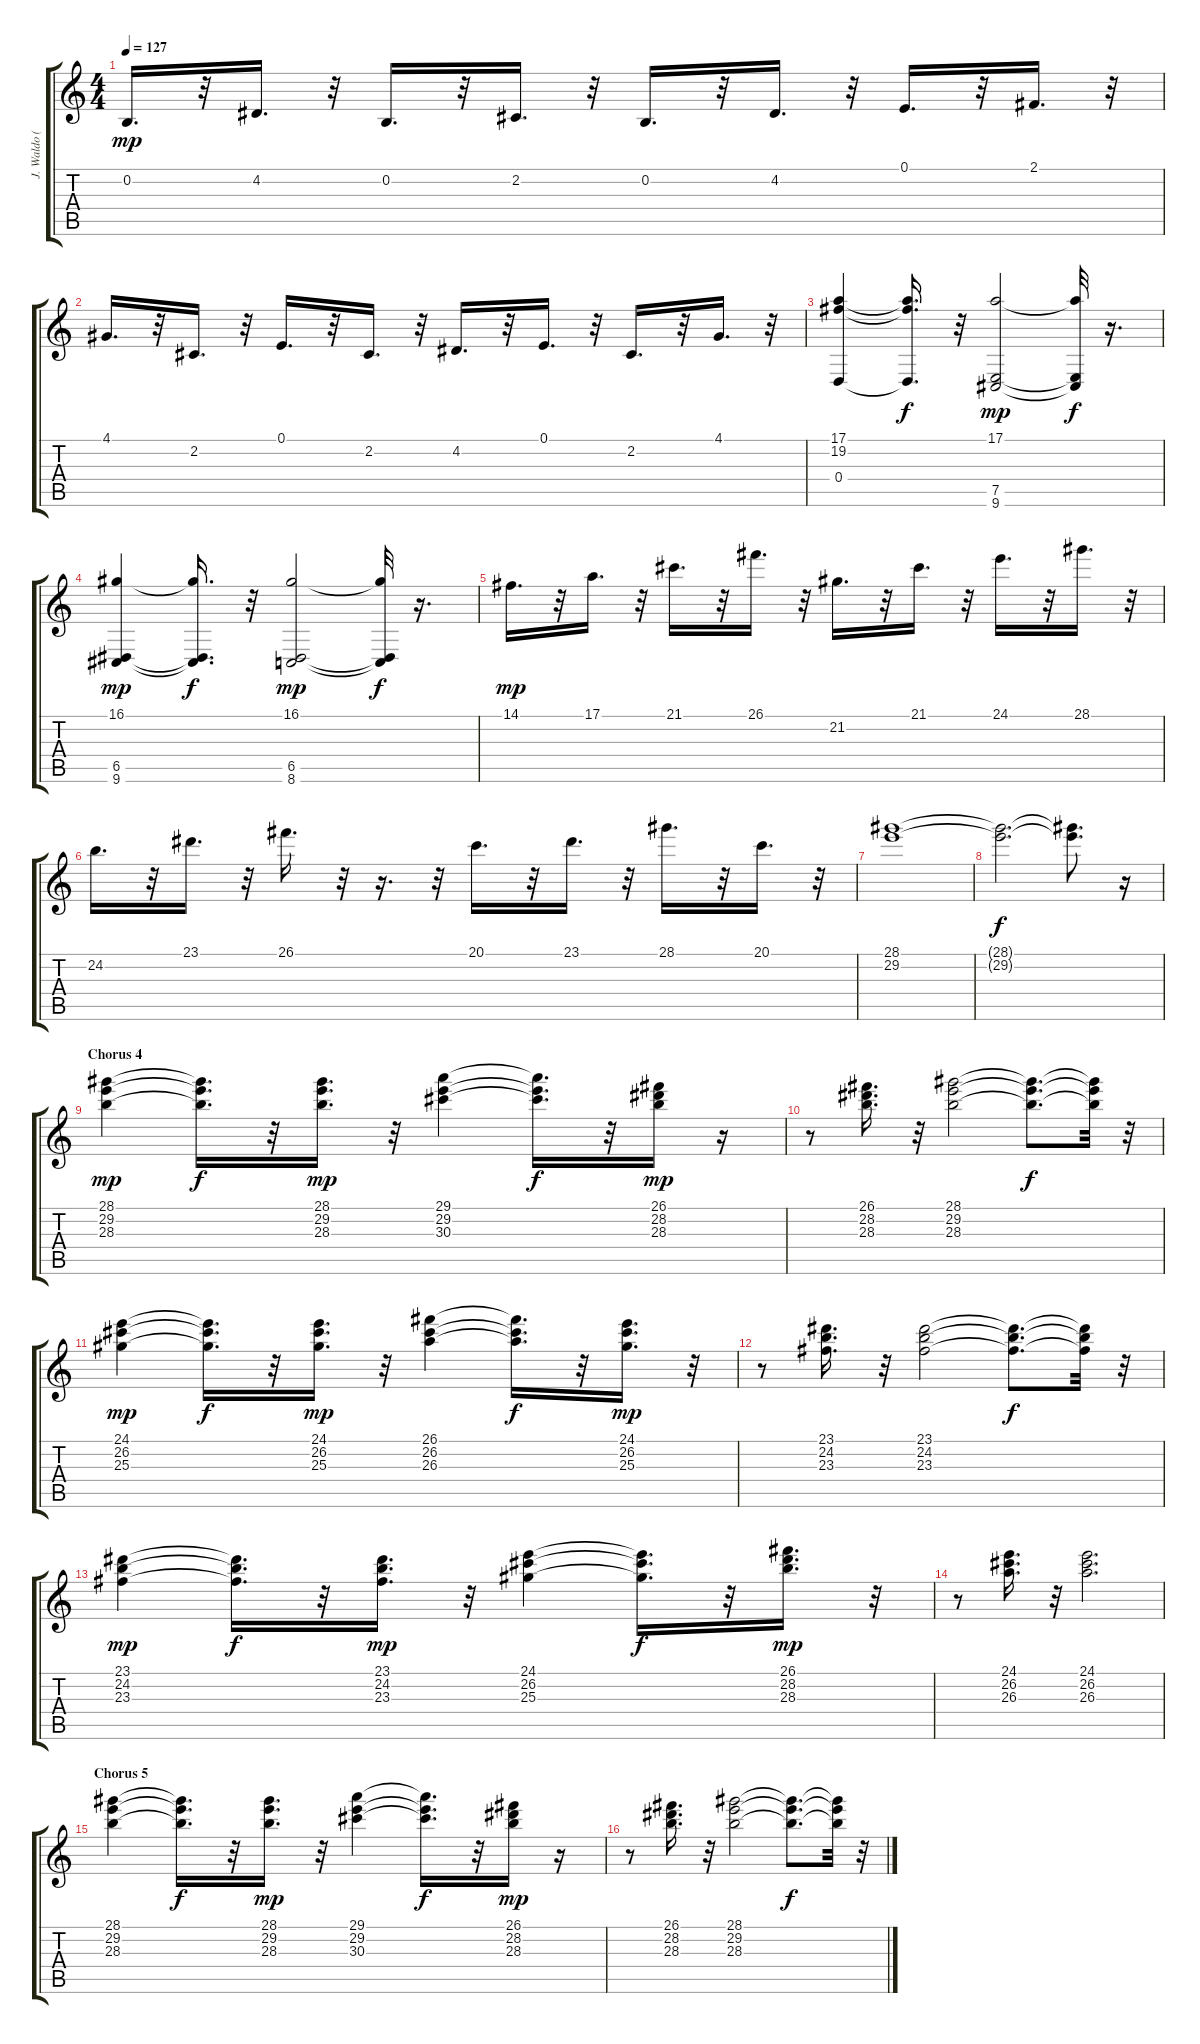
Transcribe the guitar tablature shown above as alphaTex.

\track ("J. Waldo (Left)" "J. Waldo (") {instrument reedorgan}
\staff {score tabs}
\tuning (E4 B3 G3 D3 A2 E2) {hide}
\ts (4 4)
\tempo 127
\clef g2
\ks c
0.2.16{d dy mp} r.32 4.2.16{d} r.32 0.2.16{d} r.32 2.2.16{d} r.32 0.2.16{d} r.32 4.2.16{d} r.32 0.1.16{d} r.32 2.1.16{d} r.32 |
4.1.16{d} r.32 2.2.16{d} r.32 0.1.16{d} r.32 2.2.16{d} r.32 4.2.16{d} r.32 0.1.16{d} r.32 2.2.16{d} r.32 4.1.16{d} r.32 |
(17.1 19.2 0.4).4{volume 12} (17.1{t} 19.2{t} 0.4{t}).16{d dy f} r.32 (17.1 7.5 9.6).2{dy mp} (17.1{t} 7.5{t} 9.6{t}).32{dy f} r.16{d} |
(16.1 6.5 9.6).4{dy mp} (16.1{t} 6.5{t} 9.6{t}).16{d dy f} r.32 (16.1 6.5 8.6).2{dy mp} (16.1{t} 6.5{t} 8.6{t}).32{dy f} r.16{d} |
14.1.16{d dy mp} r.32 17.1.16{d} r.32 21.1.16{d} r.32 26.1.16{d} r.32 21.2.16{d} r.32 21.1.16{d} r.32 24.1.16{d} r.32 28.1.16{d} r.32 |
24.2.16{d} r.32 23.1.16{d} r.32 26.1.16{d} r.32 r.16{d} r.32 20.1.16{d} r.32 23.1.16{d} r.32 28.1.16{d} r.32 20.1.16{d} r.32 |
(28.1 29.2).1 |
(28.1{t} 29.2{t}).2{d dy f} (28.1{t} 29.2{t}).8{d} r.16 |
\section ("" "Chorus 4")
(28.1 29.2 28.3).4{dy mp} (28.1{t} 29.2{t} 28.3{t}).16{d dy f} r.32 (28.1 29.2 28.3).16{d dy mp} r.32 (29.1 29.2 30.3).4 (29.1{t} 29.2{t} 30.3{t}).16{d dy f} r.32 (26.1 28.2 28.3).16{dy mp} r.16 |
r.8 (26.1 28.2 28.3).16{d} r.32 (28.1 29.2 28.3).2 (28.1{t} 29.2{t} 28.3{t}).8{d dy f} (28.1{t} 29.2{t} 28.3{t}).32 r.32 |
(24.1 26.2 25.3).4{dy mp} (24.1{t} 26.2{t} 25.3{t}).16{d dy f} r.32 (24.1 26.2 25.3).16{d dy mp} r.32 (26.1 26.2 26.3).4 (26.1{t} 26.2{t} 26.3{t}).16{d dy f} r.32 (24.1 26.2 25.3).16{d dy mp} r.32 |
r.8 (23.1 24.2 23.3).16{d} r.32 (23.1 24.2 23.3).2 (23.1{t} 24.2{t} 23.3{t}).8{d dy f} (23.1{t} 24.2{t} 23.3{t}).32 r.32 |
(23.1 24.2 23.3).4{dy mp} (23.1{t} 24.2{t} 23.3{t}).16{d dy f} r.32 (23.1 24.2 23.3).16{d dy mp} r.32 (24.1 26.2 25.3).4 (24.1{t} 26.2{t} 25.3{t}).16{d dy f} r.32 (26.1 28.2 28.3).16{d dy mp} r.32 |
r.8 (24.1 26.2 26.3).16{d} r.32 (24.1 26.2 26.3).2{d} |
\section ("" "Chorus 5")
(28.1 29.2 28.3).4 (28.1{t} 29.2{t} 28.3{t}).16{d dy f} r.32 (28.1 29.2 28.3).16{d dy mp} r.32 (29.1 29.2 30.3).4 (29.1{t} 29.2{t} 30.3{t}).16{d dy f} r.32 (26.1 28.2 28.3).16{dy mp} r.16 |
r.8 (26.1 28.2 28.3).16{d} r.32 (28.1 29.2 28.3).2 (28.1{t} 29.2{t} 28.3{t}).8{d dy f} (28.1{t} 29.2{t} 28.3{t}).32 r.32
